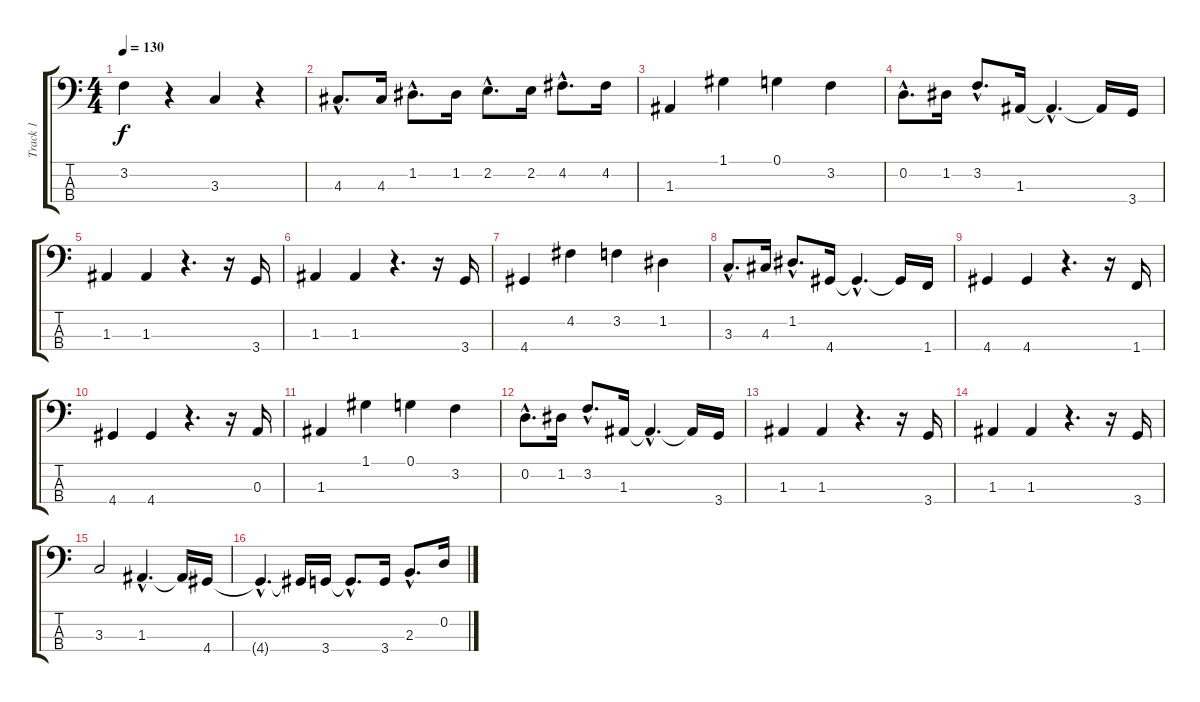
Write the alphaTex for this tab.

\track ("Track 1" "Track 1") {instrument electricbassfinger}
\staff {score tabs}
\tuning (G2 D2 A1 E1) {hide}
\ts (4 4)
\tempo 130
\clef f4
\ks c
3.2.4{dy f} r.4 3.3.4 r.4 |
4.3{hac}.8{d} 4.3.16 1.2{hac}.8{d} 1.2.16 2.2{hac}.8{d} 2.2.16 4.2{hac}.8{d} 4.2.16 |
1.3.4 1.1.4 0.1.4 3.2.4 |
0.2{hac}.8{d} 1.2.16 3.2{hac}.8{d} 1.3.16 1.3{hac t}.4{d} 1.3{t}.16 3.4.16 |
1.3.4 1.3.4 r.4{d} r.16 3.4.16 |
1.3.4 1.3.4 r.4{d} r.16 3.4.16 |
4.4.4 4.2.4 3.2.4 1.2.4 |
3.3{hac}.8{d} 4.3.16 1.2{hac}.8{d} 4.4.16 4.4{hac t}.4{d} 4.4{t}.16 1.4.16 |
4.4.4 4.4.4 r.4{d} r.16 1.4.16 |
4.4.4 4.4.4 r.4{d} r.16 0.3.16 |
1.3.4 1.1.4 0.1.4 3.2.4 |
0.2{hac}.8{d} 1.2.16 3.2{hac}.8{d} 1.3.16 1.3{hac t}.4{d} 1.3{t}.16 3.4.16 |
1.3.4 1.3.4 r.4{d} r.16 3.4.16 |
1.3.4 1.3.4 r.4{d} r.16 3.4.16 |
3.3.2 1.3{hac}.4{d} 1.3{t}.16 4.4.16 |
4.4{hac t}.4{d} 4.4{t}.16 3.4.16 3.4{hac t}.8{d} 3.4.16 2.3{hac}.8{d} 0.2.16
